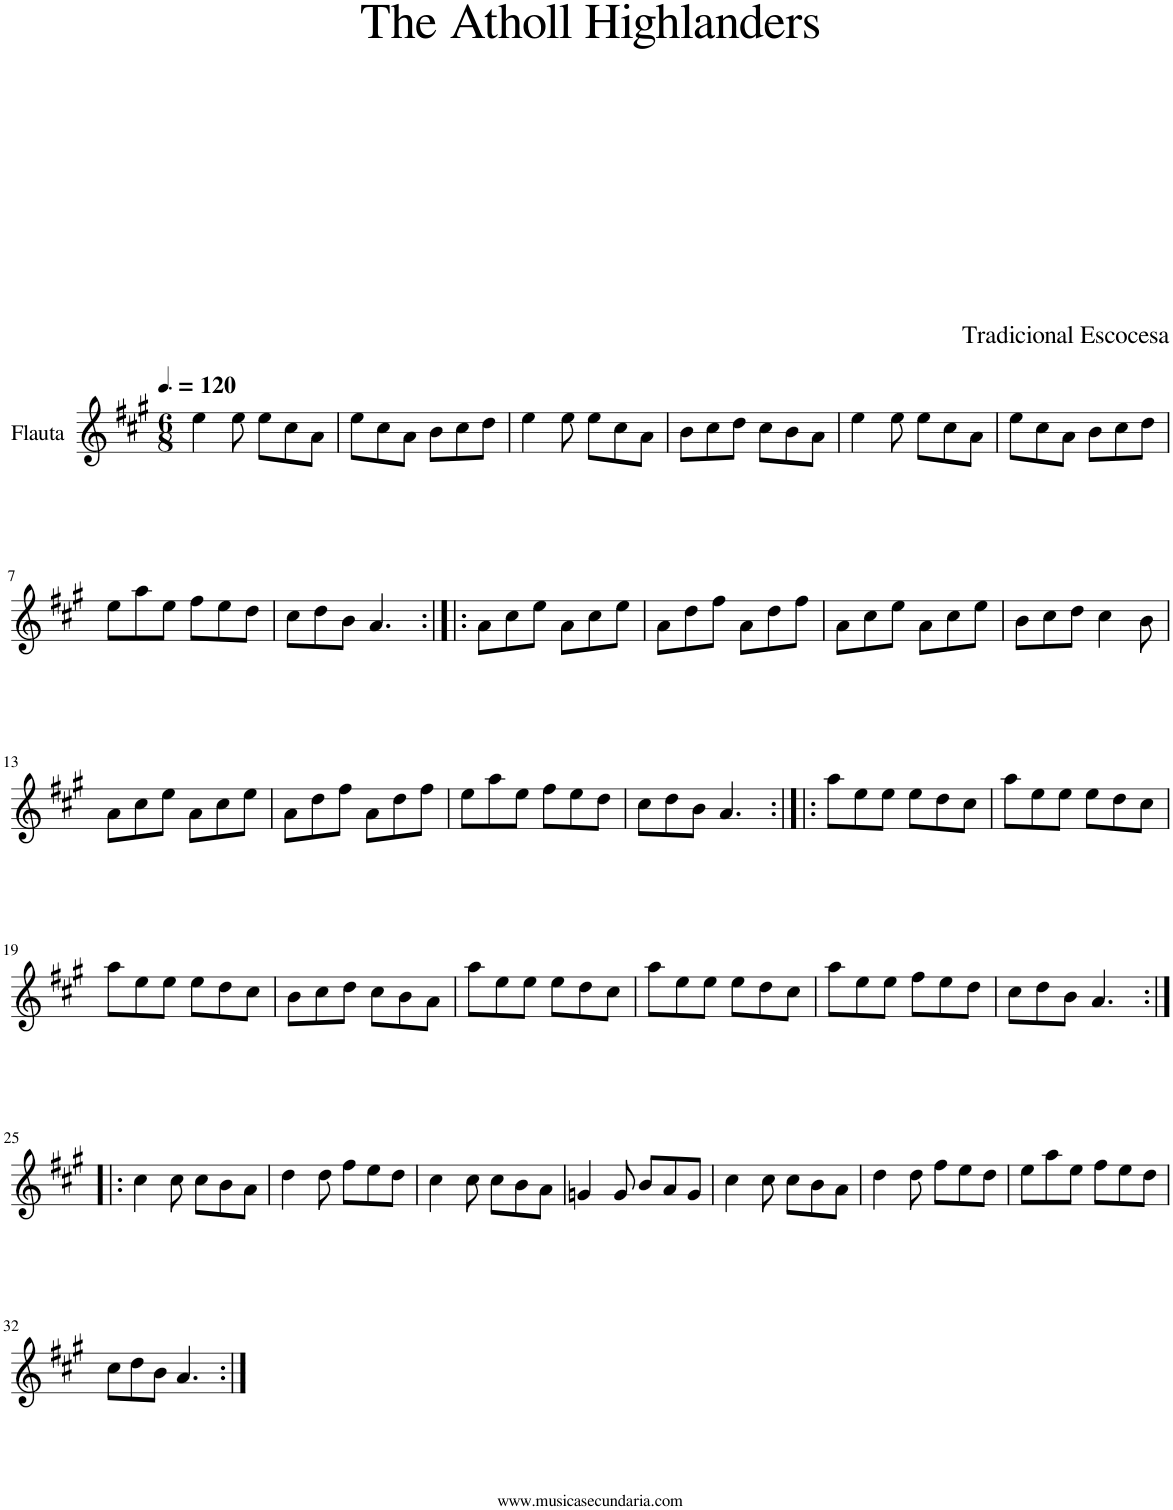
**kern
*part1
*staff1
*I"Flauta
*I'Fl
*clefG2
*k[f#c#g#]
*M6/8
*MM180
=1
4ee\
8ee\
8ee\L
8cc#\
8a\J
=2
8ee\L
8cc#\
8a\J
8b\L
8cc#\
8dd\J
=3
4ee\
8ee\
8ee\L
8cc#\
8a\J
=4
8b\L
8cc#\
8dd\J
8cc#\L
8b\
8a\J
=5
4ee\
8ee\
8ee\L
8cc#\
8a\J
=6
8ee\L
8cc#\
8a\J
8b\L
8cc#\
8dd\J
!!LO:LB:g=z
=7
8ee\L
8aa\
8ee\J
8ff#\L
8ee\
8dd\J
=8
8cc#\L
8dd\
8b\J
4.a/
=9:|!|:
8a\L
8cc#\
8ee\J
8a\L
8cc#\
8ee\J
=10
8a\L
8dd\
8ff#\J
8a\L
8dd\
8ff#\J
=11
8a\L
8cc#\
8ee\J
8a\L
8cc#\
8ee\J
=12
8b\L
8cc#\
8dd\J
4cc#\
8b\
!!LO:LB:g=z
=13
8a\L
8cc#\
8ee\J
8a\L
8cc#\
8ee\J
=14
8a\L
8dd\
8ff#\J
8a\L
8dd\
8ff#\J
=15
8ee\L
8aa\
8ee\J
8ff#\L
8ee\
8dd\J
=16
8cc#\L
8dd\
8b\J
4.a/
=17:|!|:
8aa\L
8ee\
8ee\J
8ee\L
8dd\
8cc#\J
=18
8aa\L
8ee\
8ee\J
8ee\L
8dd\
8cc#\J
!!LO:LB:g=z
=19
8aa\L
8ee\
8ee\J
8ee\L
8dd\
8cc#\J
=20
8b\L
8cc#\
8dd\J
8cc#\L
8b\
8a\J
=21
8aa\L
8ee\
8ee\J
8ee\L
8dd\
8cc#\J
=22
8aa\L
8ee\
8ee\J
8ee\L
8dd\
8cc#\J
=23
8aa\L
8ee\
8ee\J
8ff#\L
8ee\
8dd\J
=24
8cc#\L
8dd\
8b\J
4.a/
!!LO:LB:g=z
=25:|!|:
4cc#\
8cc#\
8cc#\L
8b\
8a\J
=26
4dd\
8dd\
8ff#\L
8ee\
8dd\J
=27
4cc#\
8cc#\
8cc#\L
8b\
8a\J
=28
4gn/
8g/
8b/L
8a/
8g/J
=29
4cc#\
8cc#\
8cc#\L
8b\
8a\J
=30
4dd\
8dd\
8ff#\L
8ee\
8dd\J
=31
8ee\L
8aa\
8ee\J
8ff#\L
8ee\
8dd\J
!!LO:LB:g=z
=32
8cc#\L
8dd\
8b\J
4.a/
=:|!
*-
